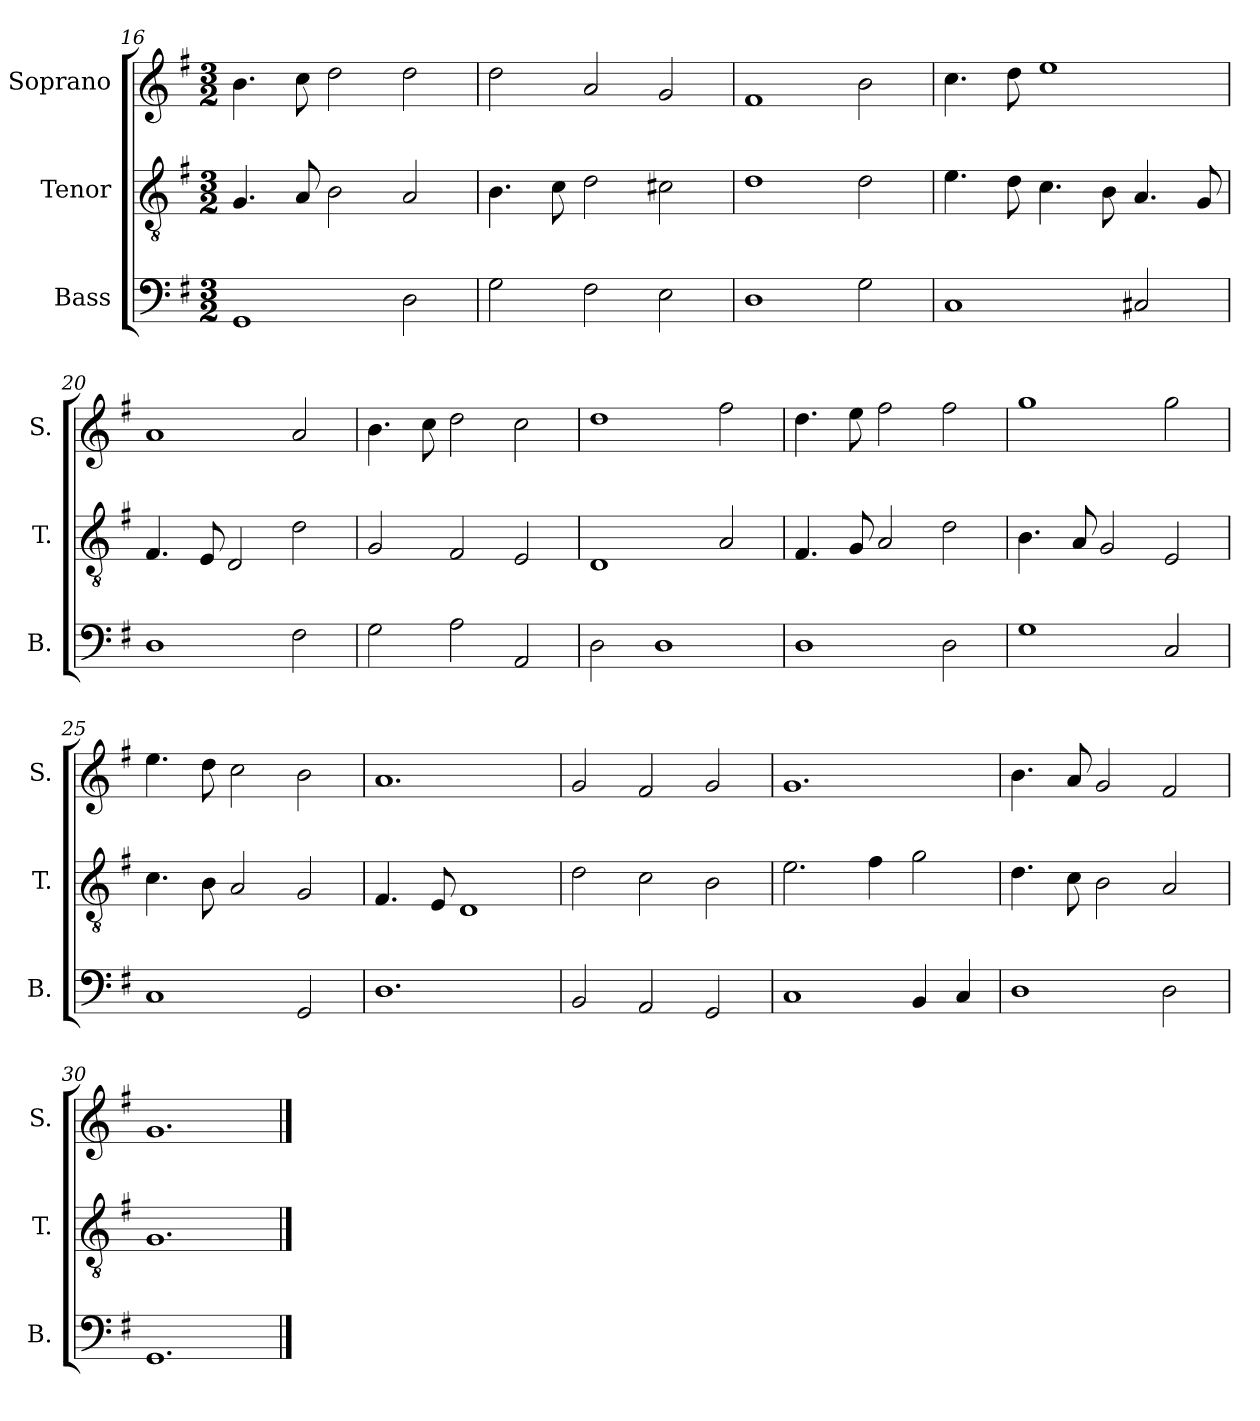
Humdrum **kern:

**kern	**kern	**kern
*part3	*part2	*part1
*staff3	*staff2	*staff1
*I"Bass	*I"Tenor	*I"Soprano
*I'B.	*I'T.	*I'S.
*clefF4	*clefGv2	*clefG2
*k[f#]	*k[f#]	*k[f#]
*G:	*G:	*G:
*M3/2	*M3/2	*M3/2
=16	=16	=16
1GG	4.G/	4.b\
.	8A/	8cc\
.	2B\	2dd\
2D\	2A/	2dd\
!!LO:LB:g=z
=17	=17	=17
2G\	4.B\	2dd\
.	8c\	.
2F#\	2d\	2a/
2E\	2c#X\	2g/
=18	=18	=18
1D	1d	1f#
2G\	2d\	2b\
=19	=19	=19
1C	4.e\	4.cc\
.	8d\	8dd\
.	4.c\	1ee
.	8B\	.
2C#X/	4.A/	.
.	8G/	.
=20	=20	=20
1D	4.F#/	1a
.	8E/	.
.	2D/	.
2F#\	2d\	2a/
=21	=21	=21
2G\	2G/	4.b\
.	.	8cc\
2A\	2F#/	2dd\
2AA/	2E/	2cc\
=22	=22	=22
2D\	1D	1dd
1D	.	.
.	2A/	2ff#\
=23	=23	=23
1D	4.F#/	4.dd\
.	8G/	8ee\
.	2A/	2ff#\
2D\	2d\	2ff#\
=24	=24	=24
1G	4.B\	1gg
.	8A/	.
.	2G/	.
2C/	2E/	2gg\
!!LO:PB:g=z
=25	=25	=25
1C	4.c\	4.ee\
.	8B\	8dd\
.	2A/	2cc\
2GG/	2G/	2b\
=26	=26	=26
1.D	4.F#/	1.a
.	8E/	.
.	1D	.
=27	=27	=27
2BB/	2d\	2g/
2AA/	2c\	2f#/
2GG/	2B\	2g/
=28	=28	=28
1C	2.e\	1.g
.	4f#\	.
4BB/	2g\	.
4C/	.	.
=29	=29	=29
1D	4.d\	4.b\
.	8c\	8a/
.	2B\	2g/
2D\	2A/	2f#/
=30	=30	=30
1.GG	1.G	1.g
==	==	==
*-	*-	*-
